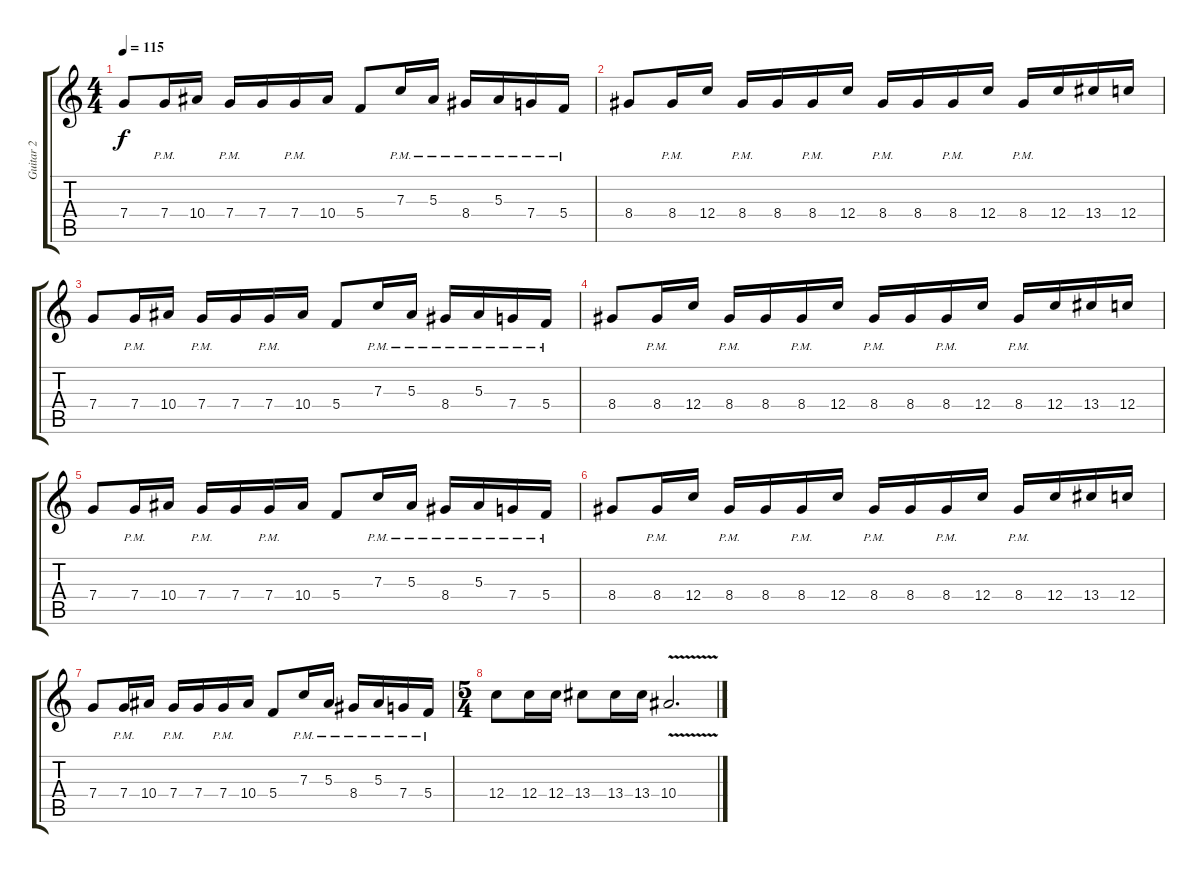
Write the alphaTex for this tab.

\track ("Guitar 2" "Guitar 2") {instrument distortionguitar}
\staff {score tabs}
\tuning (D4 A3 F3 C3 G2 C2) {hide}
\ts (4 4)
\tempo 115
\clef g2
\ks c
7.4.8{dy f} 7.4{pm}.16 10.4.16 7.4{pm}.16 7.4.16 7.4{pm}.16 10.4.16 5.4.8 7.3{pm}.16 5.3{pm}.16 8.4{pm}.16 5.3{pm}.16 7.4{pm}.16 5.4{pm}.16 |
8.4.8 8.4{pm}.16 12.4.16 8.4{pm}.16 8.4.16 8.4{pm}.16 12.4.16 8.4{pm}.16 8.4.16 8.4{pm}.16 12.4.16 8.4{pm}.16 12.4.16 13.4.16 12.4.16 |
7.4.8 7.4{pm}.16 10.4.16 7.4{pm}.16 7.4.16 7.4{pm}.16 10.4.16 5.4.8 7.3{pm}.16 5.3{pm}.16 8.4{pm}.16 5.3{pm}.16 7.4{pm}.16 5.4{pm}.16 |
8.4.8 8.4{pm}.16 12.4.16 8.4{pm}.16 8.4.16 8.4{pm}.16 12.4.16 8.4{pm}.16 8.4.16 8.4{pm}.16 12.4.16 8.4{pm}.16 12.4.16 13.4.16 12.4.16 |
7.4.8 7.4{pm}.16 10.4.16 7.4{pm}.16 7.4.16 7.4{pm}.16 10.4.16 5.4.8 7.3{pm}.16 5.3{pm}.16 8.4{pm}.16 5.3{pm}.16 7.4{pm}.16 5.4{pm}.16 |
8.4.8 8.4{pm}.16 12.4.16 8.4{pm}.16 8.4.16 8.4{pm}.16 12.4.16 8.4{pm}.16 8.4.16 8.4{pm}.16 12.4.16 8.4{pm}.16 12.4.16 13.4.16 12.4.16 |
7.4.8 7.4{pm}.16 10.4.16 7.4{pm}.16 7.4.16 7.4{pm}.16 10.4.16 5.4.8 7.3{pm}.16 5.3{pm}.16 8.4{pm}.16 5.3{pm}.16 7.4{pm}.16 5.4{pm}.16 |
\ts (5 4)
12.4.8 12.4.16 12.4.16 13.4.8 13.4.16 13.4.16 10.4{v}.2{d}
